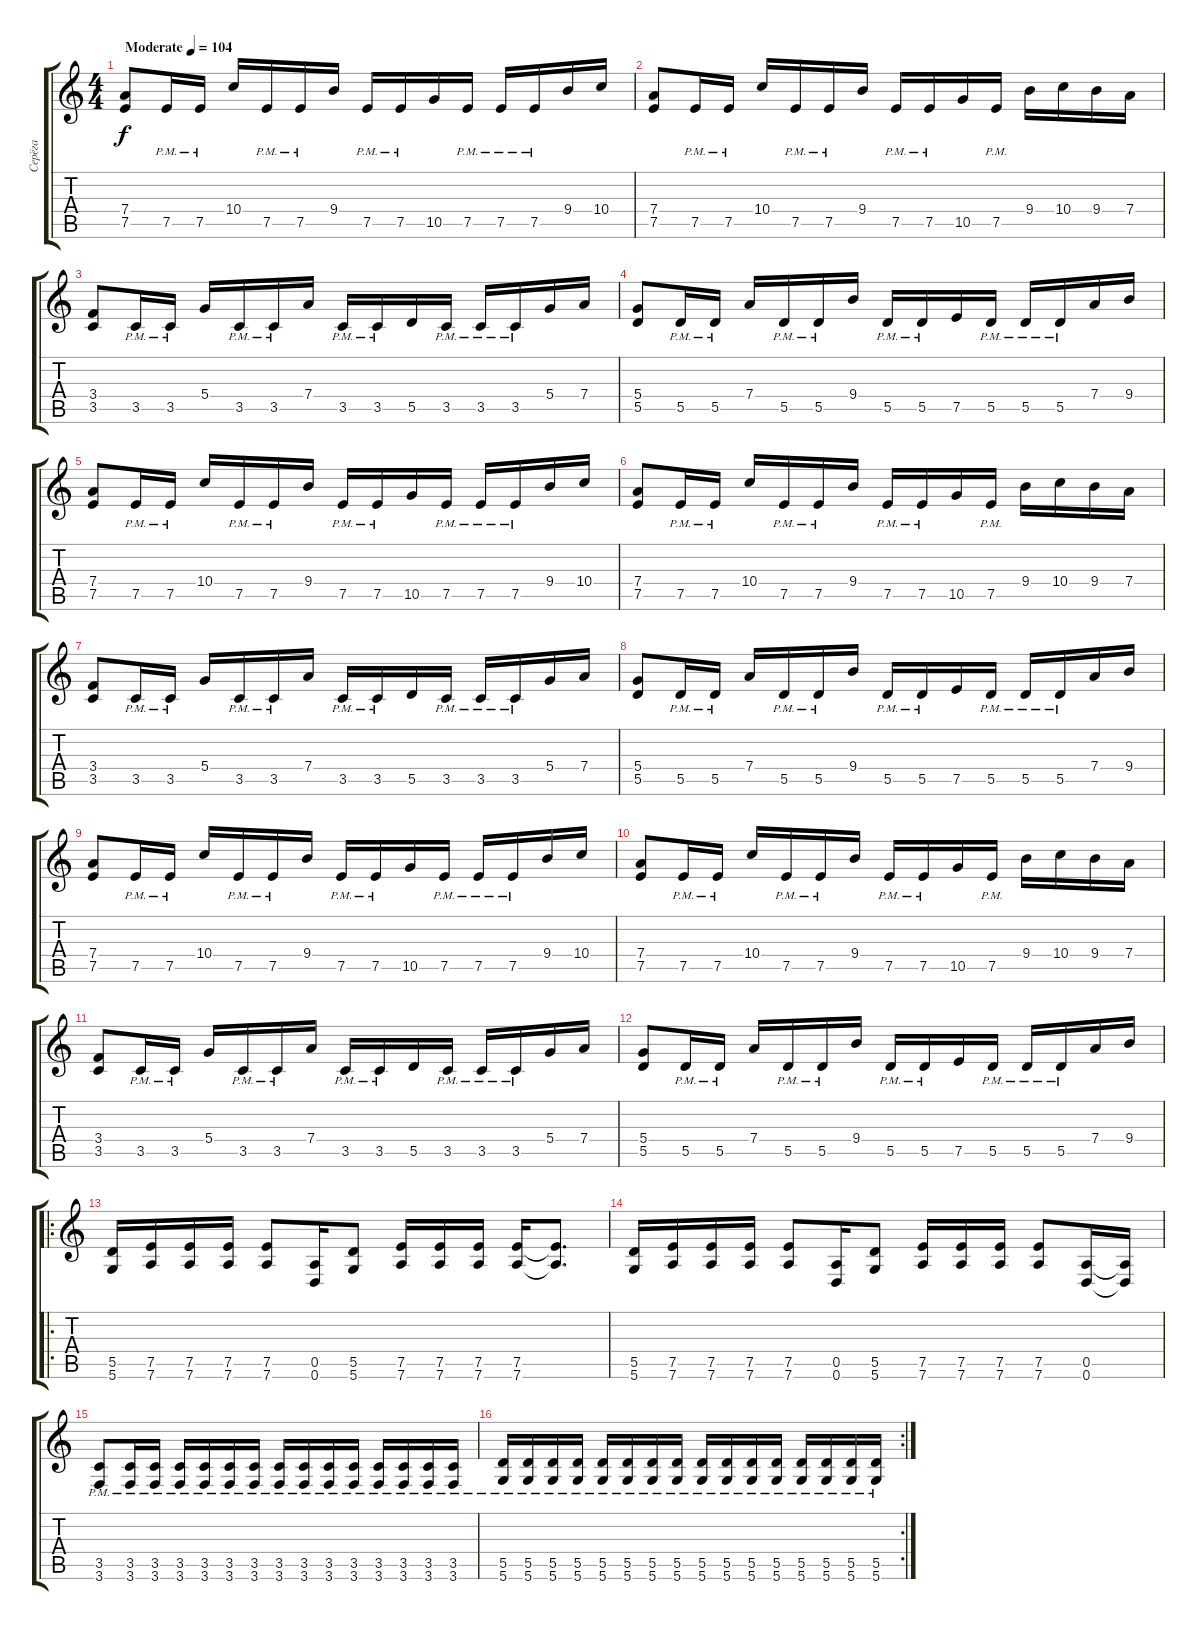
\track ("Серёга" "Серёга") {instrument distortionguitar}
\staff {score tabs}
\tuning (E4 B3 G3 D3 A2 D2) {hide}
\ts (4 4)
\tempo (104 "Moderate")
\clef g2
\ks c
(7.4 7.5).8{dy f instrument distortionguitar} 7.5{pm}.16 7.5{pm}.16 10.4.16 7.5{pm}.16 7.5{pm}.16 9.4.16 7.5{pm}.16 7.5{pm}.16 10.5.16 7.5{pm}.16 7.5{pm}.16 7.5{pm}.16 9.4.16 10.4.16 |
(7.4 7.5).8 7.5{pm}.16 7.5{pm}.16 10.4.16 7.5{pm}.16 7.5{pm}.16 9.4.16 7.5{pm}.16 7.5{pm}.16 10.5.16 7.5{pm}.16 9.4.16 10.4.16 9.4.16 7.4.16 |
(3.4 3.5).8 3.5{pm}.16 3.5{pm}.16 5.4.16 3.5{pm}.16 3.5{pm}.16 7.4.16 3.5{pm}.16 3.5{pm}.16 5.5.16 3.5{pm}.16 3.5{pm}.16 3.5{pm}.16 5.4.16 7.4.16 |
(5.4 5.5).8 5.5{pm}.16 5.5{pm}.16 7.4.16 5.5{pm}.16 5.5{pm}.16 9.4.16 5.5{pm}.16 5.5{pm}.16 7.5.16 5.5{pm}.16 5.5{pm}.16 5.5{pm}.16 7.4.16 9.4.16 |
(7.4 7.5).8 7.5{pm}.16 7.5{pm}.16 10.4.16 7.5{pm}.16 7.5{pm}.16 9.4.16 7.5{pm}.16 7.5{pm}.16 10.5.16 7.5{pm}.16 7.5{pm}.16 7.5{pm}.16 9.4.16 10.4.16 |
(7.4 7.5).8 7.5{pm}.16 7.5{pm}.16 10.4.16 7.5{pm}.16 7.5{pm}.16 9.4.16 7.5{pm}.16 7.5{pm}.16 10.5.16 7.5{pm}.16 9.4.16 10.4.16 9.4.16 7.4.16 |
(3.4 3.5).8 3.5{pm}.16 3.5{pm}.16 5.4.16 3.5{pm}.16 3.5{pm}.16 7.4.16 3.5{pm}.16 3.5{pm}.16 5.5.16 3.5{pm}.16 3.5{pm}.16 3.5{pm}.16 5.4.16 7.4.16 |
(5.4 5.5).8 5.5{pm}.16 5.5{pm}.16 7.4.16 5.5{pm}.16 5.5{pm}.16 9.4.16 5.5{pm}.16 5.5{pm}.16 7.5.16 5.5{pm}.16 5.5{pm}.16 5.5{pm}.16 7.4.16 9.4.16 |
(7.4 7.5).8 7.5{pm}.16 7.5{pm}.16 10.4.16 7.5{pm}.16 7.5{pm}.16 9.4.16 7.5{pm}.16 7.5{pm}.16 10.5.16 7.5{pm}.16 7.5{pm}.16 7.5{pm}.16 9.4.16 10.4.16 |
(7.4 7.5).8 7.5{pm}.16 7.5{pm}.16 10.4.16 7.5{pm}.16 7.5{pm}.16 9.4.16 7.5{pm}.16 7.5{pm}.16 10.5.16 7.5{pm}.16 9.4.16 10.4.16 9.4.16 7.4.16 |
(3.4 3.5).8 3.5{pm}.16 3.5{pm}.16 5.4.16 3.5{pm}.16 3.5{pm}.16 7.4.16 3.5{pm}.16 3.5{pm}.16 5.5.16 3.5{pm}.16 3.5{pm}.16 3.5{pm}.16 5.4.16 7.4.16 |
(5.4 5.5).8 5.5{pm}.16 5.5{pm}.16 7.4.16 5.5{pm}.16 5.5{pm}.16 9.4.16 5.5{pm}.16 5.5{pm}.16 7.5.16 5.5{pm}.16 5.5{pm}.16 5.5{pm}.16 7.4.16 9.4.16 |
\ro
(5.5 5.6).16 (7.5 7.6).16 (7.5 7.6).16 (7.5 7.6).16 (7.5 7.6).8 (0.5 0.6).16 (5.5 5.6).8 (7.5 7.6).16 (7.5 7.6).16 (7.5 7.6).16 (7.5 7.6).16 (7.5{t} 7.6{t}).8{d} |
(5.5 5.6).16 (7.5 7.6).16 (7.5 7.6).16 (7.5 7.6).16 (7.5 7.6).8 (0.5 0.6).16 (5.5 5.6).8 (7.5 7.6).16 (7.5 7.6).16 (7.5 7.6).16 (7.5 7.6).8 (0.5 0.6).16 (0.5{t} 0.6{t}).16 |
(3.5{pm} 3.6{pm}).8 (3.5{pm} 3.6{pm}).16 (3.5{pm} 3.6{pm}).16 (3.5{pm} 3.6{pm}).16 (3.5{pm} 3.6{pm}).16 (3.5{pm} 3.6{pm}).16 (3.5{pm} 3.6{pm}).16 (3.5{pm} 3.6{pm}).16 (3.5{pm} 3.6{pm}).16 (3.5{pm} 3.6{pm}).16 (3.5{pm} 3.6{pm}).16 (3.5{pm} 3.6{pm}).16 (3.5{pm} 3.6{pm}).16 (3.5{pm} 3.6{pm}).16 (3.5{pm} 3.6{pm}).16 |
\rc 2
(5.5{pm} 5.6{pm}).16 (5.5{pm} 5.6{pm}).16 (5.5{pm} 5.6{pm}).16 (5.5{pm} 5.6{pm}).16 (5.5{pm} 5.6{pm}).16 (5.5{pm} 5.6{pm}).16 (5.5{pm} 5.6{pm}).16 (5.5{pm} 5.6{pm}).16 (5.5{pm} 5.6{pm}).16 (5.5{pm} 5.6{pm}).16 (5.5{pm} 5.6{pm}).16 (5.5{pm} 5.6{pm}).16 (5.5{pm} 5.6{pm}).16 (5.5{pm} 5.6{pm}).16 (5.5{pm} 5.6{pm}).16 (5.5{pm} 5.6{pm}).16
